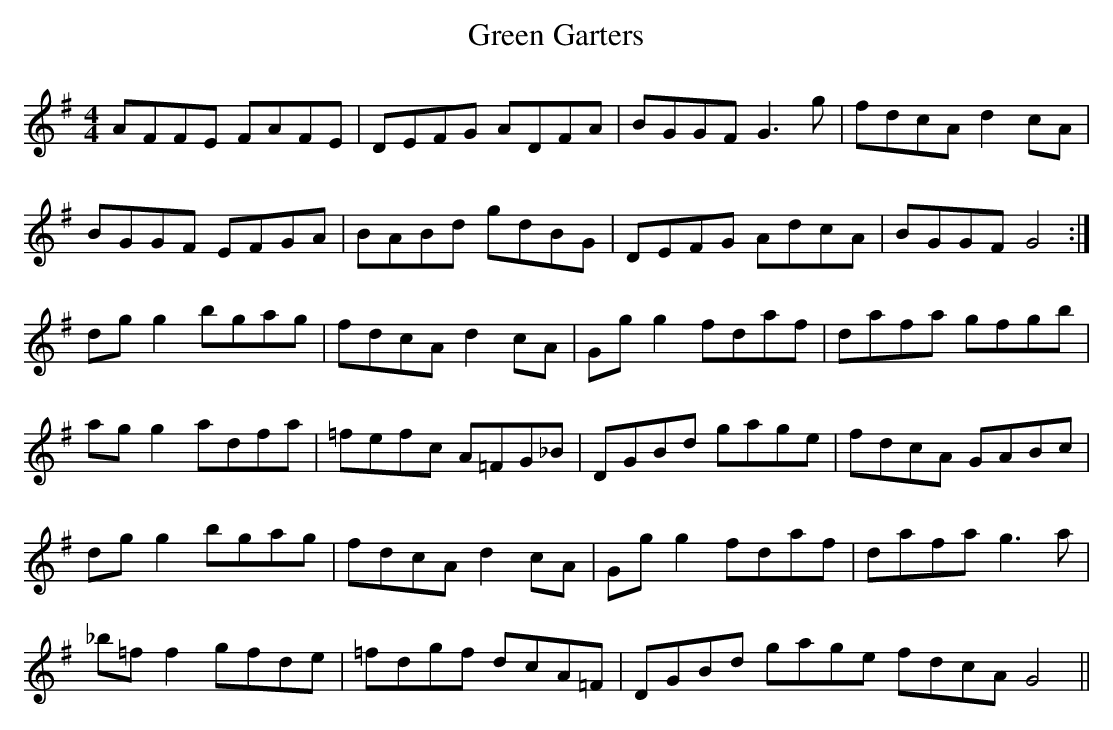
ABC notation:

X:1
T: Green Garters
L: 1/8
M: 4/4
K: G
AFFE FAFE|DEFG ADFA|BGGF G3 g|fdcA d2 cA|
BGGF EFGA|BABd gdBG|DEFG AdcA|BGGF G4 :|
dg g2 bgag|fdcA d2 cA|Gg g2 fdaf|dafa gfgb|
ag g2 adfa|=fefc A=FG_B|DGBd gage|fdcA GABc|
dg g2 bgag|fdcA d2 cA|Gg g2 fdaf|dafa g3 a|
_b=f f2 gfde|=fdgf dcA=F|DGBd gage fdcA G4 ||
